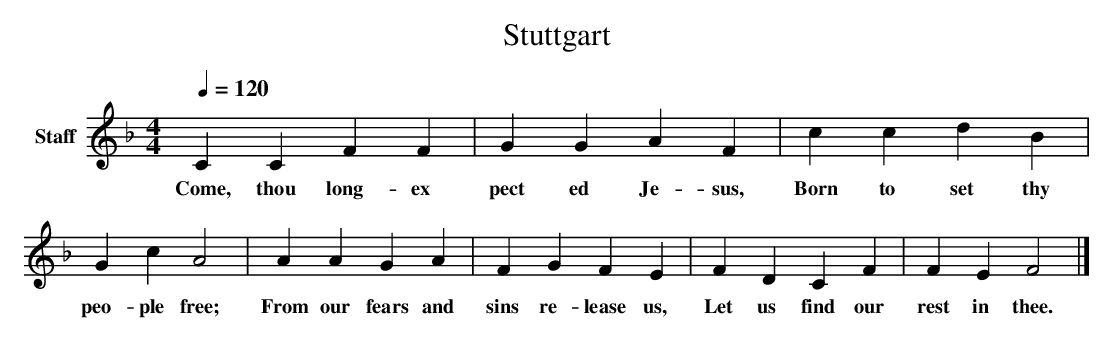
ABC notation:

X:1
T: Stuttgart
L: 1/4
M: 4/4
Q: 1/4=120
V: P1 name="Staff"
K: F
[V: P1]  C C F F | G G A F | c c d B | G c A2 | A A G A | F G F E | F D C F | F E F2|]
w: Come, thou long- ex pect ed Je- sus, Born to set thy peo- ple free; From our fears and sins re- lease us, Let us find our rest in thee.
